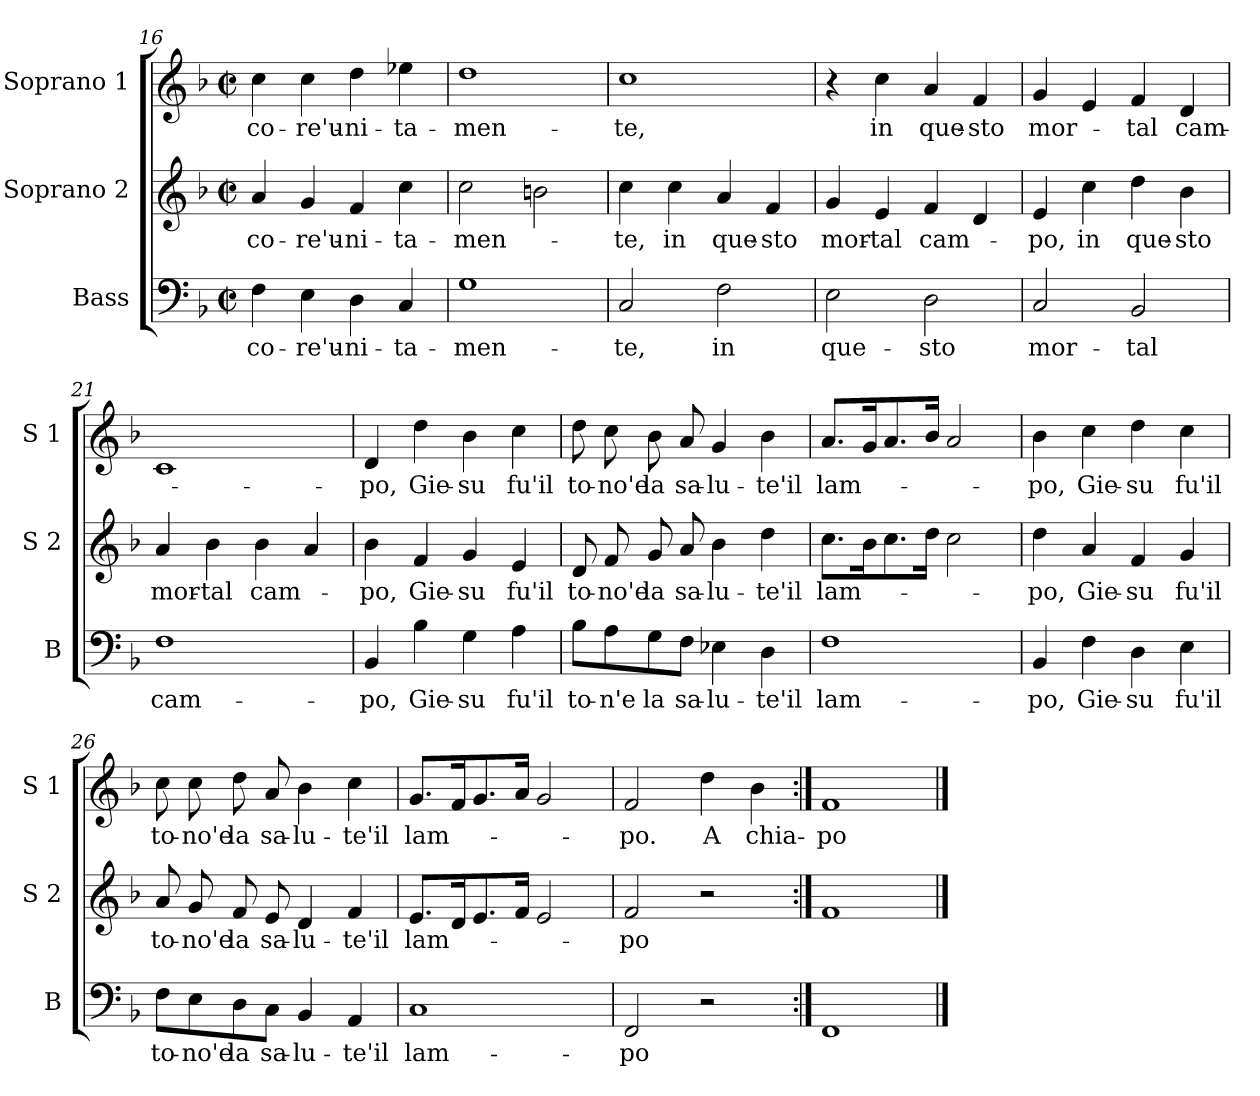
**kern	**text	**kern	**text	**kern	**text
*part3	*part3	*part2	*part2	*part1	*part1
*staff3	*staff3	*staff2	*staff2	*staff1	*staff1
*I"Bass	*	*I"Soprano 2	*	*I"Soprano 1	*
*I'B	*	*I'S 2	*	*I'S 1	*
*clefF4	*	*clefG2	*	*clefG2	*
*k[b-]	*	*k[b-]	*	*k[b-]	*
*F:	*	*F:	*	*F:	*
*M2/2	*	*M2/2	*	*M2/2	*
*met(c|)	*	*met(c|)	*	*met(c|)	*
=16	=16	=16	=16	=16	=16
!	!LO:LY:b	!	!LO:LY:b	!	!LO:LY:b
4F\	co-	4a/	co-	4cc\	co-
!	!LO:LY:b	!	!LO:LY:b	!	!LO:LY:b
4E\	-re'u-	4g/	-re'u-	4cc\	-re'u-
!	!LO:LY:b	!	!LO:LY:b	!	!LO:LY:b
4D\	-ni-	4f/	-ni-	4dd\	-ni-
!	!LO:LY:b	!	!LO:LY:b	!	!LO:LY:b
4C/	-ta-	4cc\	-ta-	4ee-X\	-ta-
=17	=17	=17	=17	=17	=17
!	!LO:LY:b	!	!LO:LY:b	!	!LO:LY:b
1G	-men-	2cc\	-men-	1dd	-men-
.	.	2bn\	.	.	.
=18	=18	=18	=18	=18	=18
!	!LO:LY:b	!	!LO:LY:b	!	!LO:LY:b
2C/	-te,	4cc\	-te,	1cc	-te,
!	!	!	!LO:LY:b	!	!
.	.	4cc\	in	.	.
!	!LO:LY:b	!	!LO:LY:b	!	!
2F\	in	4a/	que-	.	.
!	!	!	!LO:LY:b	!	!
.	.	4f/	-sto	.	.
=19	=19	=19	=19	=19	=19
!	!LO:LY:b	!	!LO:LY:b	!	!
2E\	que-	4g/	mor-	4r	.
!	!	!	!LO:LY:b	!	!LO:LY:b
.	.	4e/	-tal	4cc\	in
!	!LO:LY:b	!	!LO:LY:b	!	!LO:LY:b
2D\	-sto	4f/	cam-	4a/	que-
!	!	!	!	!	!LO:LY:b
.	.	4d/	.	4f/	-sto
!!LO:LB:g=z
=20	=20	=20	=20	=20	=20
!	!LO:LY:b	!	!LO:LY:b	!	!LO:LY:b
2C/	mor-	4e/	-po,	4g/	mor-
!	!	!	!LO:LY:b	!	!
.	.	4cc\	in	4e/	.
!	!LO:LY:b	!	!LO:LY:b	!	!LO:LY:b
2BB-/	-tal	4dd\	que-	4f/	-tal
!	!	!	!LO:LY:b	!	!LO:LY:b
.	.	4b-\	-sto	4d/	cam-
=21	=21	=21	=21	=21	=21
!	!LO:LY:b	!	!LO:LY:b	!	!
1F	cam-	4a/	mor-	1c	.
!	!	!	!LO:LY:b	!	!
.	.	4b-\	-tal	.	.
!	!	!	!LO:LY:b	!	!
.	.	4b-\	cam-	.	.
.	.	4a/	.	.	.
=22	=22	=22	=22	=22	=22
!	!LO:LY:b	!	!LO:LY:b	!	!LO:LY:b
4BB-/	-po,	4b-\	-po,	4d/	-po,
!	!LO:LY:b	!	!LO:LY:b	!	!LO:LY:b
4B-\	Gie-	4f/	Gie-	4dd\	Gie-
!	!LO:LY:b	!	!LO:LY:b	!	!LO:LY:b
4G\	-su	4g/	-su	4b-\	-su
!	!LO:LY:b	!	!LO:LY:b	!	!LO:LY:b
4A\	fu'il	4e/	fu'il	4cc\	fu'il
=23	=23	=23	=23	=23	=23
!	!LO:LY:b	!	!LO:LY:b	!	!LO:LY:b
8B-\L	to-	8d/	to-	8dd\	to-
!	!LO:LY:b	!	!LO:LY:b	!	!LO:LY:b
8A\	-n'e	8f/	-no'e	8cc\	-no'e
!	!LO:LY:b	!	!LO:LY:b	!	!LO:LY:b
8G\	la	8g/	la	8b-\	la
!	!LO:LY:b	!	!LO:LY:b	!	!LO:LY:b
8F\J	sa-	8a/	sa-	8a/	sa-
!	!LO:LY:b	!	!LO:LY:b	!	!LO:LY:b
4E-X\	-lu-	4b-\	-lu-	4g/	-lu-
!	!LO:LY:b	!	!LO:LY:b	!	!LO:LY:b
4D\	-te'il	4dd\	-te'il	4b-\	-te'il
=24	=24	=24	=24	=24	=24
!	!LO:LY:b	!	!LO:LY:b	!	!LO:LY:b
1F	lam-	8.cc\L	lam-	8.a/L	lam-
.	.	16b-\k	.	16g/k	.
.	.	8.cc\	.	8.a/	.
.	.	16dd\Jk	.	16b-/Jk	.
.	.	2cc\	.	2a/	.
!!LO:LB:g=z
=25	=25	=25	=25	=25	=25
!	!LO:LY:b	!	!LO:LY:b	!	!LO:LY:b
4BB-/	-po,	4dd\	-po,	4b-\	-po,
!	!LO:LY:b	!	!LO:LY:b	!	!LO:LY:b
4F\	Gie-	4a/	Gie-	4cc\	Gie-
!	!LO:LY:b	!	!LO:LY:b	!	!LO:LY:b
4D\	-su	4f/	-su	4dd\	-su
!	!LO:LY:b	!	!LO:LY:b	!	!LO:LY:b
4E\	fu'il	4g/	fu'il	4cc\	fu'il
=26	=26	=26	=26	=26	=26
!	!LO:LY:b	!	!LO:LY:b	!	!LO:LY:b
8F\L	to-	8a/	to-	8cc\	to-
!	!LO:LY:b	!	!LO:LY:b	!	!LO:LY:b
8E\	-no'e	8g/	-no'e	8cc\	-no'e
!	!LO:LY:b	!	!LO:LY:b	!	!LO:LY:b
8D\	la	8f/	la	8dd\	la
!	!LO:LY:b	!	!LO:LY:b	!	!LO:LY:b
8C\J	sa-	8e/	sa-	8a/	sa-
!	!LO:LY:b	!	!LO:LY:b	!	!LO:LY:b
4BB-/	-lu-	4d/	-lu-	4b-\	-lu-
!	!LO:LY:b	!	!LO:LY:b	!	!LO:LY:b
4AA/	-te'il	4f/	-te'il	4cc\	-te'il
=27	=27	=27	=27	=27	=27
!	!LO:LY:b	!	!LO:LY:b	!	!LO:LY:b
1C	lam-	8.e/L	lam-	8.g/L	lam-
.	.	16d/k	.	16f/k	.
.	.	8.e/	.	8.g/	.
.	.	16f/Jk	.	16a/Jk	.
.	.	2e/	.	2g/	.
=28	=28	=28	=28	=28	=28
!	!LO:LY:b	!	!LO:LY:b	!	!LO:LY:b
2FF/	-po	2f/	-po	2f/	-po.
!	!	!	!	!	!LO:LY:b
2r	.	2r	.	4dd\	A
!	!	!	!	!	!LO:LY:b
.	.	.	.	4b-\	chia-
=29:|!	=29:|!	=29:|!	=29:|!	=29:|!	=29:|!
!	!	!	!	!	!LO:LY:b
1FF	.	1f	.	1f	-po
==	==	==	==	==	==
*-	*-	*-	*-	*-	*-
